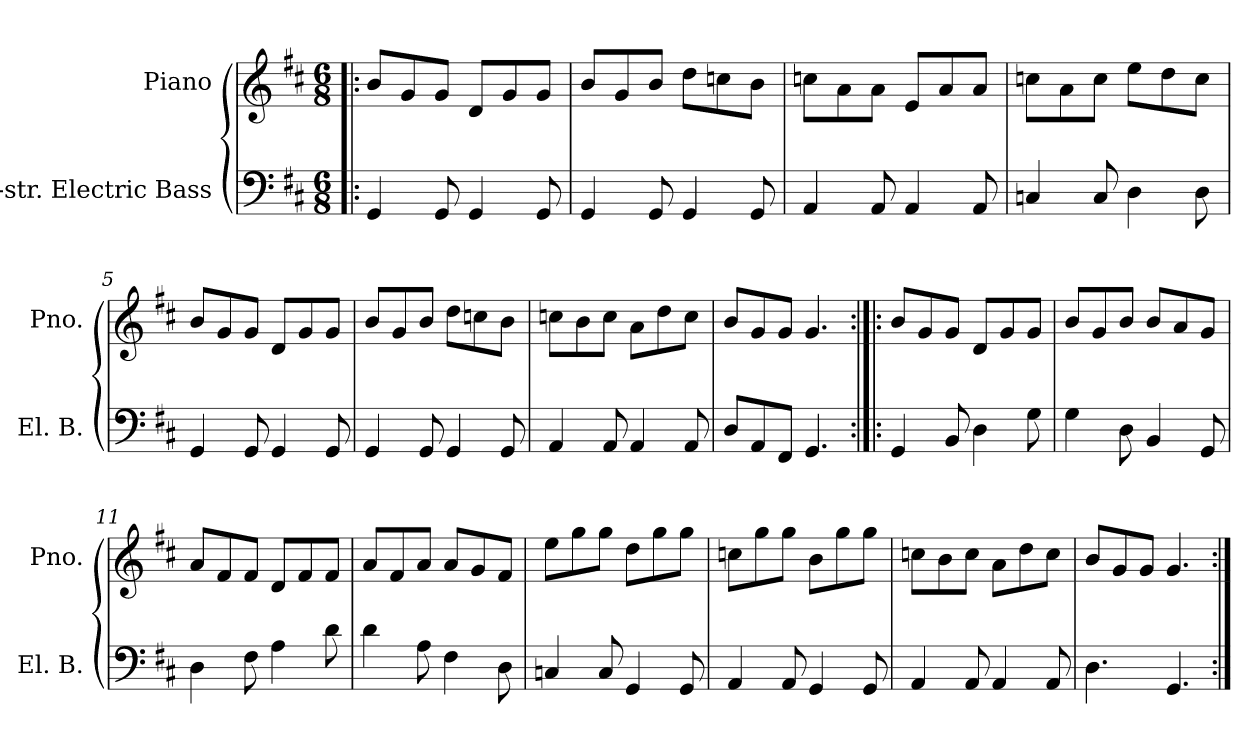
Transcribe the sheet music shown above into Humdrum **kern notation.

**kern	**kern
*part2	*part1
*staff2	*staff1
*I"5-str. Electric Bass	*I"Piano
*I'El. B.	*I'Pno.
*clefF4	*clefG2
*ITrd7c12	*
*k[f#c#]	*k[f#c#]
*M6/8	*M6/8
=1!|:	=1!|:
4GGG/	8b/L
.	8g/
8GGG/	8g/J
4GGG/	8d/L
.	8g/
8GGG/	8g/J
=2	=2
4GGG/	8b/L
.	8g/
8GGG/	8b/J
4GGG/	8dd\L
.	8ccn\
8GGG/	8b\J
=3	=3
4AAA/	8ccn\L
.	8a\
8AAA/	8a\J
4AAA/	8e/L
.	8a/
8AAA/	8a/J
=4	=4
4CCn/	8ccn\L
.	8a\
8CC/	8cc\J
4DD\	8ee\L
.	8dd\
8DD\	8cc\J
!!LO:LB:g=z
=5	=5
4GGG/	8b/L
.	8g/
8GGG/	8g/J
4GGG/	8d/L
.	8g/
8GGG/	8g/J
=6	=6
4GGG/	8b/L
.	8g/
8GGG/	8b/J
4GGG/	8dd\L
.	8ccn\
8GGG/	8b\J
=7	=7
4AAA/	8ccn\L
.	8b\
8AAA/	8cc\J
4AAA/	8a\L
.	8dd\
8AAA/	8cc\J
=8	=8
8DD/L	8b/L
8AAA/	8g/
8FFF#/J	8g/J
4.GGG/	4.g/
=9:|!|:	=9:|!|:
4GGG/	8b/L
.	8g/
8BBB/	8g/J
4DD\	8d/L
.	8g/
8GG\	8g/J
!!LO:LB:g=z
=10	=10
4GG\	8b/L
.	8g/
8DD\	8b/J
4BBB/	8b/L
.	8a/
8GGG/	8g/J
=11	=11
4DD\	8a/L
.	8f#/
8FF#\	8f#/J
4AA\	8d/L
.	8f#/
8D\	8f#/J
=12	=12
4D\	8a/L
.	8f#/
8AA\	8a/J
4FF#\	8a/L
.	8g/
8DD\	8f#/J
=13	=13
4CCn/	8ee\L
.	8gg\
8CC/	8gg\J
4GGG/	8dd\L
.	8gg\
8GGG/	8gg\J
=14	=14
4AAA/	8ccn\L
.	8gg\
8AAA/	8gg\J
4GGG/	8b\L
.	8gg\
8GGG/	8gg\J
!!LO:LB:g=z
=15	=15
4AAA/	8ccn\L
.	8b\
8AAA/	8cc\J
4AAA/	8a\L
.	8dd\
8AAA/	8cc\J
=16	=16
4.DD\	8b/L
.	8g/
.	8g/J
4.GGG/	4.g/
=:|!	=:|!
*-	*-
